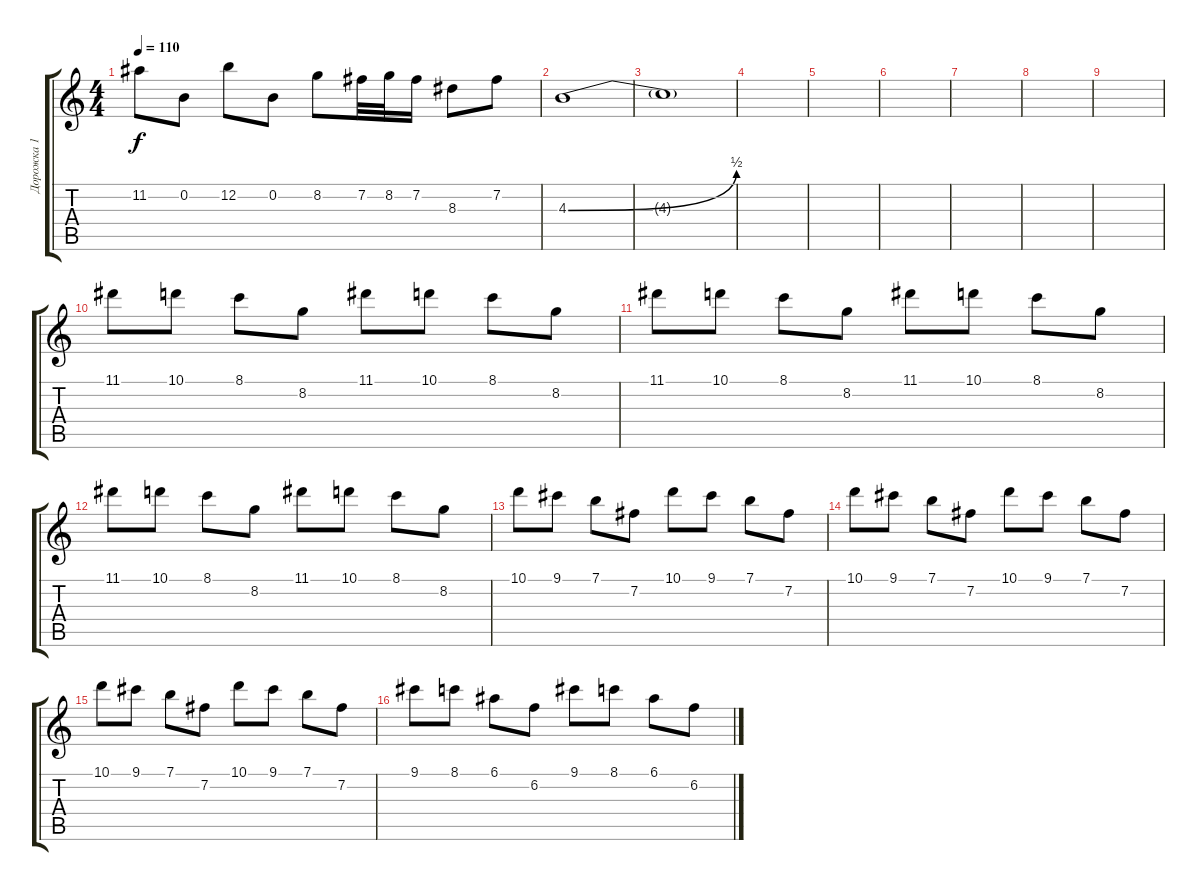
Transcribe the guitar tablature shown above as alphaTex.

\track ("Дорожка 1" "Дорожка 1") {instrument distortionguitar}
\staff {score tabs}
\tuning (E4 B3 G3 D3 A2 E2) {hide}
\ts (4 4)
\tempo 110
\clef g2
\ks c
11.2{t}.8{dy f} 0.2.8 12.2.8 0.2.8 8.2.8 7.2.32 8.2.32 7.2.16 8.3.8 7.2.8 |
4.3{be (bend 0 0 60 2)}.1{volume 3} |
4.3{t}.1 |
|
|
|
|
|
|
11.1.8{volume 14} 10.1.8 8.1.8 8.2.8 11.1.8 10.1.8 8.1.8 8.2.8 |
11.1.8 10.1.8 8.1.8 8.2.8 11.1.8 10.1.8 8.1.8 8.2.8 |
11.1.8 10.1.8 8.1.8 8.2.8 11.1.8 10.1.8 8.1.8 8.2.8 |
10.1.8 9.1.8 7.1.8 7.2.8 10.1.8 9.1.8 7.1.8 7.2.8 |
10.1.8 9.1.8 7.1.8 7.2.8 10.1.8 9.1.8 7.1.8 7.2.8 |
10.1.8 9.1.8 7.1.8 7.2.8 10.1.8 9.1.8 7.1.8 7.2.8 |
9.1.8 8.1.8 6.1.8 6.2.8 9.1.8 8.1.8 6.1.8 6.2.8
